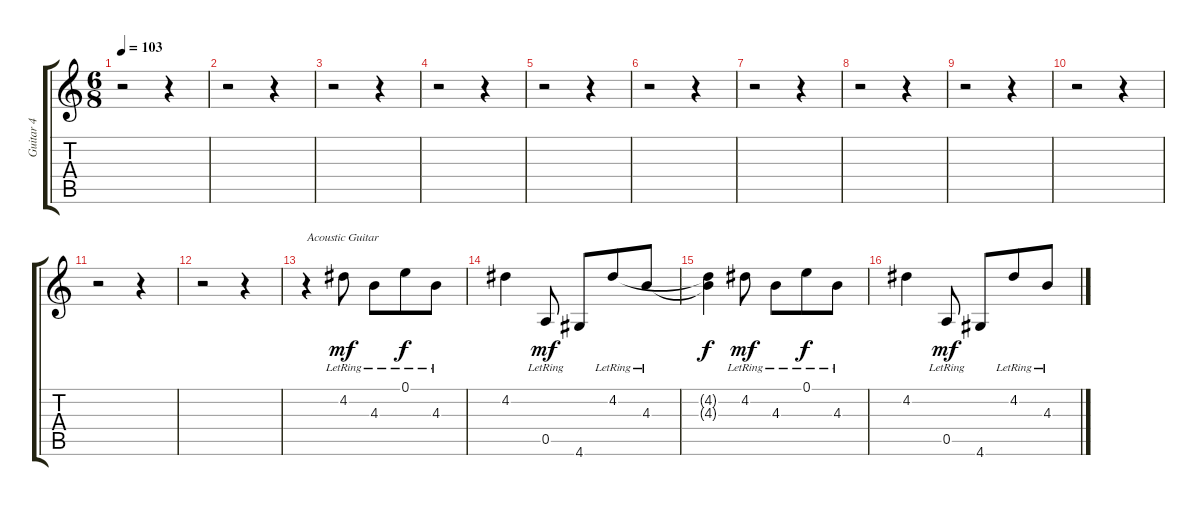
\track ("Guitar 4" "Guitar 4") {instrument overdrivenguitar}
\staff {score tabs}
\tuning (E4 B3 G3 D3 A2 E2) {hide}
\ts (6 8)
\tempo 103
\clef g2
\ks c
r.2{dy f} r.4 |
r.2 r.4 |
r.2 r.4 |
r.2 r.4 |
r.2 r.4 |
r.2 r.4 |
r.2 r.4 |
r.2 r.4 |
r.2 r.4 |
r.2 r.4 |
r.2 r.4 |
r.2 r.4 |
r.4{txt "Acoustic Guitar" volume 15 balance 8 instrument acousticguitarsteel} 4.2{lr}.8{dy mf} 4.3{lr}.8 0.1{lr}.8{dy f} 4.3{lr}.8 |
4.2.4 0.5{lr}.8{dy mf} 4.6.8 4.2{lr}.8 4.3{lr}.8 |
(4.2{t} 4.3{t}).4{dy f volume 15 balance 8 instrument acousticguitarsteel} 4.2{lr}.8{dy mf} 4.3{lr}.8 0.1{lr}.8{dy f} 4.3{lr}.8 |
4.2.4 0.5{lr}.8{dy mf} 4.6.8 4.2{lr}.8 4.3{lr}.8
